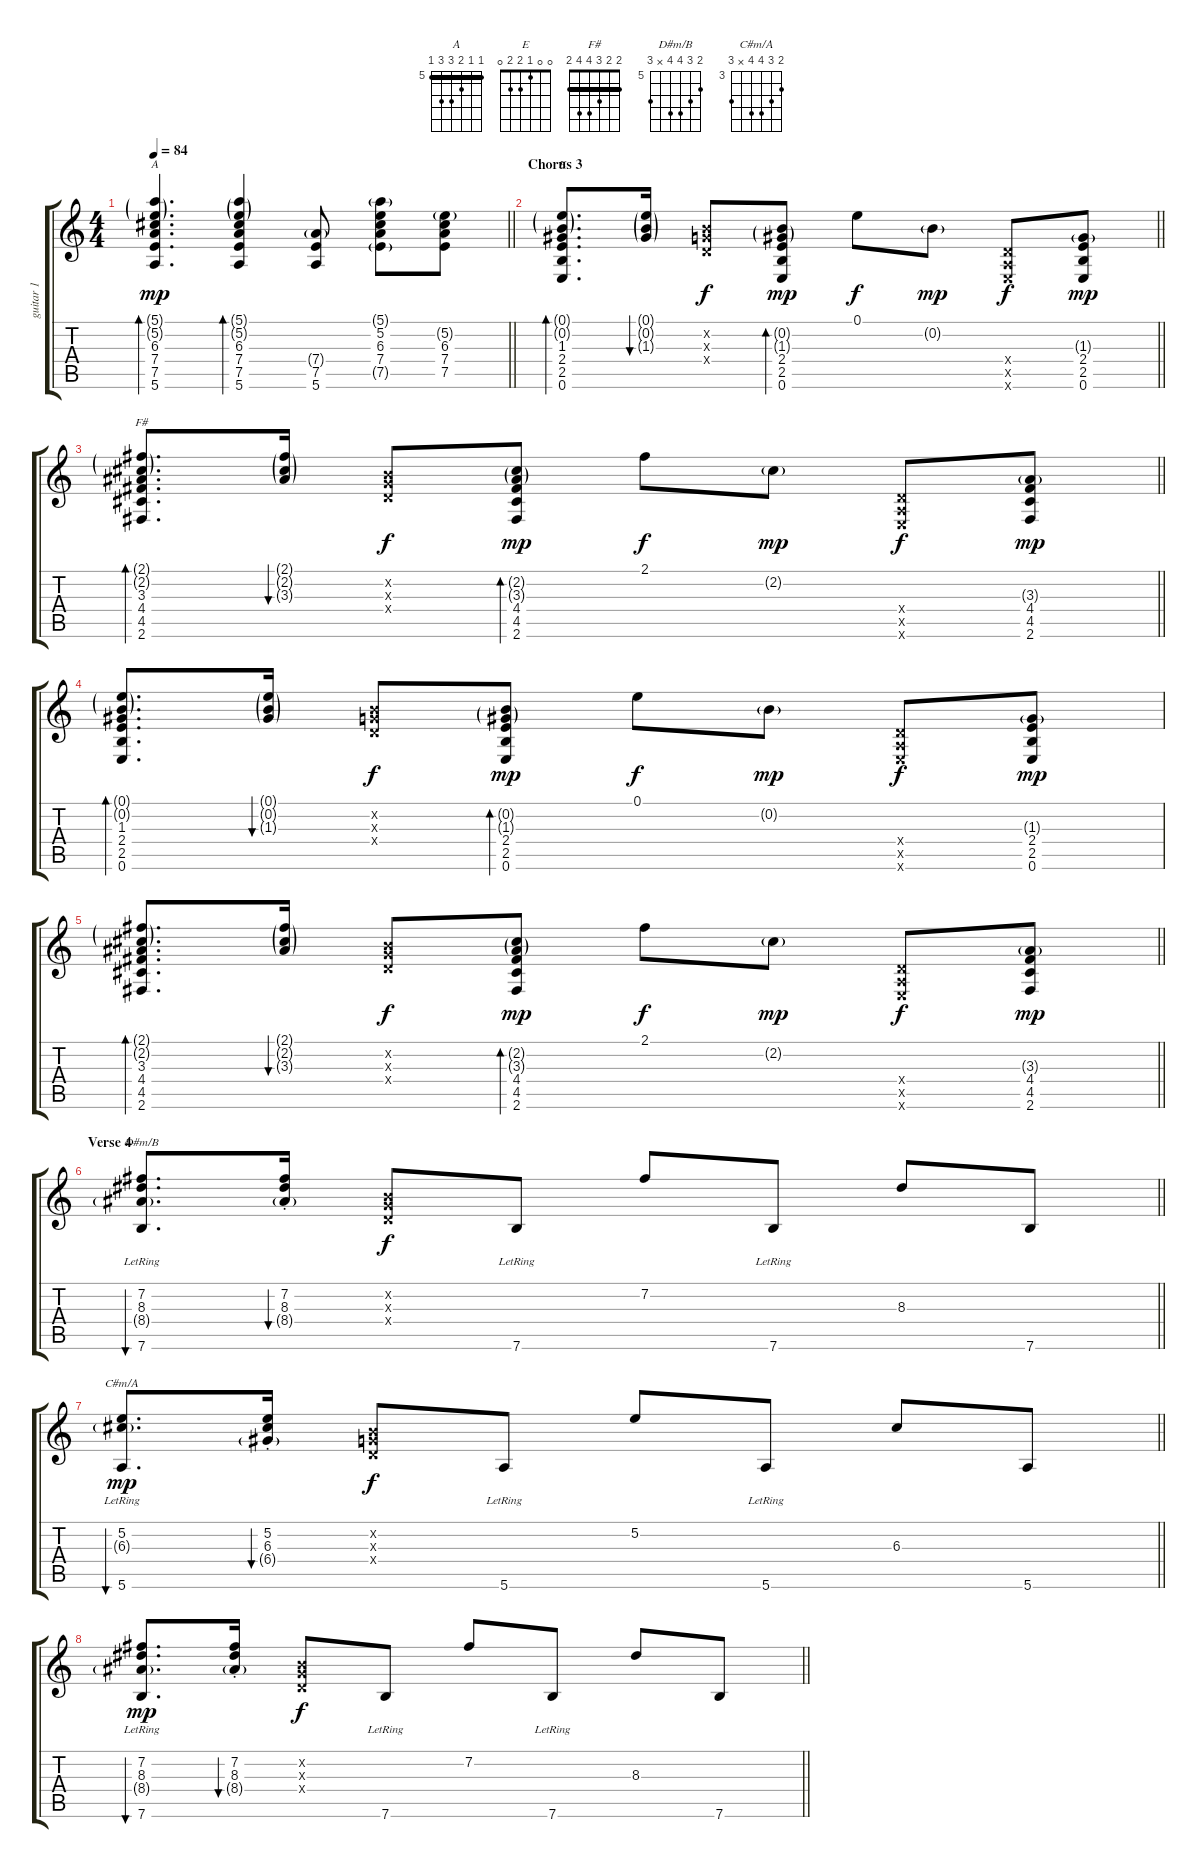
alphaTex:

\track ("guitar 1" "guitar 1") {instrument acousticguitarnylon}
\staff {score tabs}
\tuning (E4 B3 G3 D3 A2 E2) {hide}
\chord ("A" 5 5 6 7 7 5) {firstfret 5 barre 5}
\chord ("E" 0 0 1 2 2 0)
\chord ("F#" 2 2 3 4 4 2) {barre 2}
\chord ("D#m/B" 6 7 8 8 x 7) {firstfret 5}
\chord ("C#m/A" 4 5 6 6 x 5) {firstfret 3}
\ts (4 4)
\tempo 84
\clef g2
\barLineRight lightlight
\ks c
(5.1{g} 5.2{g} 6.3 7.4 7.5 5.6).4{d bd 60 ch "A" dy mp} (5.1{g} 5.2{g} 6.3 7.4 7.5 5.6).4{bd 60} (7.4{g} 7.5 5.6).8 (5.1{g} 5.2 6.3 7.4 7.5{g}).8 (5.2{g} 6.3 7.4 7.5).8 |
\section ("" "Chorus 3")
\barLineRight lightlight
(0.1{g} 0.2{g} 1.3 2.4 2.5 0.6).8{d bd 120 ch "E"} (0.1{g} 0.2{g} 1.3{g}).16{bu 60} (0.2{x} 0.3{x} 0.4{x}).8{dy f} (0.2{g} 1.3{g} 2.4 2.5 0.6).8{bd 60 dy mp} 0.1.8{dy f} 0.2{g}.8{dy mp} (0.4{x} 0.5{x} 0.6{x}).8{dy f} (1.3{g} 2.4 2.5 0.6).8{dy mp} |
\barLineRight lightlight
(2.1{g} 2.2{g} 3.3 4.4 4.5 2.6).8{d bd 120 ch "F#"} (2.1{g} 2.2{g} 3.3{g}).16{bu 60} (0.2{x} 0.3{x} 0.4{x}).8{dy f} (2.2{g} 3.3{g} 4.4 4.5 2.6).8{bd 60 dy mp} 2.1.8{dy f} 2.2{g}.8{dy mp} (0.4{x} 0.5{x} 0.6{x}).8{dy f} (3.3{g} 4.4 4.5 2.6).8{dy mp} |
(0.1{g} 0.2{g} 1.3 2.4 2.5 0.6).8{d bd 120} (0.1{g} 0.2{g} 1.3{g}).16{bu 60} (0.2{x} 0.3{x} 0.4{x}).8{dy f} (0.2{g} 1.3{g} 2.4 2.5 0.6).8{bd 60 dy mp} 0.1.8{dy f} 0.2{g}.8{dy mp} (0.4{x} 0.5{x} 0.6{x}).8{dy f} (1.3{g} 2.4 2.5 0.6).8{dy mp} |
\barLineRight lightlight
(2.1{g} 2.2{g} 3.3 4.4 4.5 2.6).8{d bd 120} (2.1{g} 2.2{g} 3.3{g}).16{bu 60} (0.2{x} 0.3{x} 0.4{x}).8{dy f} (2.2{g} 3.3{g} 4.4 4.5 2.6).8{bd 60 dy mp} 2.1.8{dy f} 2.2{g}.8{dy mp} (0.4{x} 0.5{x} 0.6{x}).8{dy f} (3.3{g} 4.4 4.5 2.6).8{dy mp} |
\section ("" "Verse 4")
\barLineRight lightlight
(7.2 8.3 8.4{g} 7.6{lr}).8{d bu 30 ch "D#m/B"} (7.2{st} 8.3{st} 8.4{g st}).16{bu 60} (0.2{x} 0.3{x} 0.4{x}).8{dy f} 7.6{lr}.8 7.2.8 7.6{lr}.8 8.3.8 7.6.8 |
\barLineRight lightlight
(5.2 6.3{g} 5.6{lr}).8{d bu 30 ch "C#m/A" dy mp} (5.2{st} 6.3{st} 6.4{g st}).16{bu 60} (0.2{x} 0.3{x} 0.4{x}).8{dy f} 5.6{lr}.8 5.2.8 5.6{lr}.8 6.3.8 5.6.8 |
\barLineRight lightlight
(7.2 8.3 8.4{g} 7.6{lr}).8{d bu 30 dy mp} (7.2{st} 8.3{st} 8.4{g st}).16{bu 60} (0.2{x} 0.3{x} 0.4{x}).8{dy f} 7.6{lr}.8 7.2.8 7.6{lr}.8 8.3.8 7.6.8
